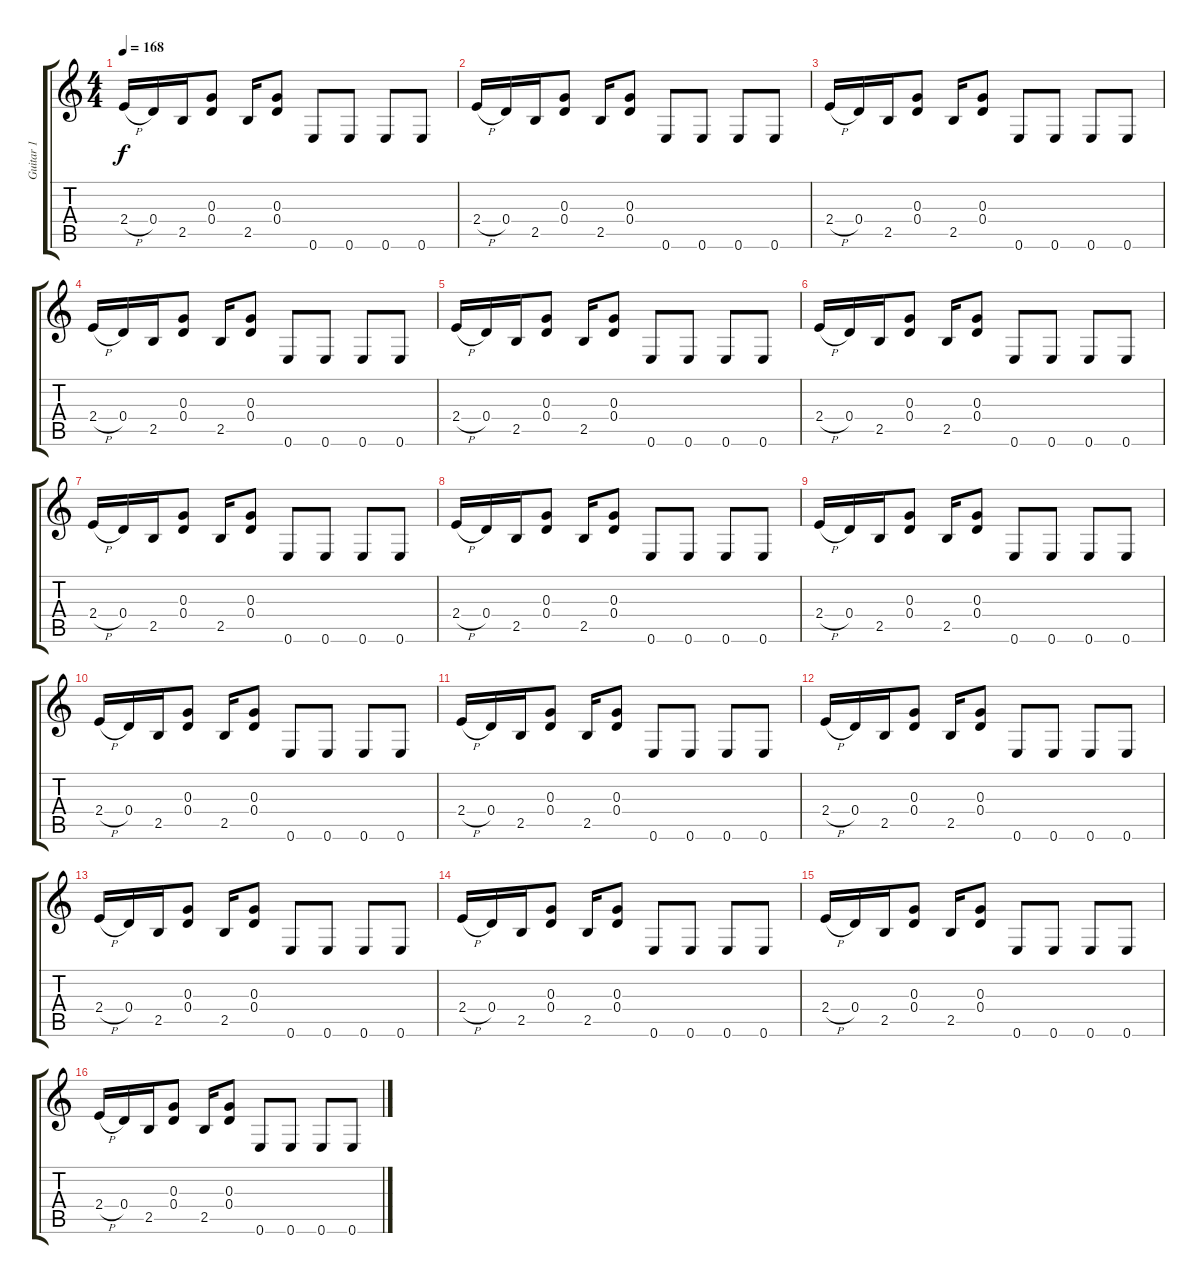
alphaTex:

\track ("Guitar 1" "Guitar 1") {instrument overdrivenguitar}
\staff {score tabs}
\tuning (E4 B3 G3 D3 A2 E2) {hide}
\ts (4 4)
\tempo 168
\clef g2
\ks c
2.4{h}.16{dy f} 0.4.16 2.5.16 (0.3 0.4).8 2.5.16 (0.3 0.4).8 0.6.8 0.6.8 0.6.8 0.6.8 |
2.4{h}.16 0.4.16 2.5.16 (0.3 0.4).8 2.5.16 (0.3 0.4).8 0.6.8 0.6.8 0.6.8 0.6.8 |
2.4{h}.16 0.4.16 2.5.16 (0.3 0.4).8 2.5.16 (0.3 0.4).8 0.6.8 0.6.8 0.6.8 0.6.8 |
2.4{h}.16 0.4.16 2.5.16 (0.3 0.4).8 2.5.16 (0.3 0.4).8 0.6.8 0.6.8 0.6.8 0.6.8 |
2.4{h}.16 0.4.16 2.5.16 (0.3 0.4).8 2.5.16 (0.3 0.4).8 0.6.8 0.6.8 0.6.8 0.6.8 |
2.4{h}.16 0.4.16 2.5.16 (0.3 0.4).8 2.5.16 (0.3 0.4).8 0.6.8 0.6.8 0.6.8 0.6.8 |
2.4{h}.16 0.4.16 2.5.16 (0.3 0.4).8 2.5.16 (0.3 0.4).8 0.6.8 0.6.8 0.6.8 0.6.8 |
2.4{h}.16 0.4.16 2.5.16 (0.3 0.4).8 2.5.16 (0.3 0.4).8 0.6.8 0.6.8 0.6.8 0.6.8 |
2.4{h}.16 0.4.16 2.5.16 (0.3 0.4).8 2.5.16 (0.3 0.4).8 0.6.8 0.6.8 0.6.8 0.6.8 |
2.4{h}.16 0.4.16 2.5.16 (0.3 0.4).8 2.5.16 (0.3 0.4).8 0.6.8 0.6.8 0.6.8 0.6.8 |
2.4{h}.16 0.4.16 2.5.16 (0.3 0.4).8 2.5.16 (0.3 0.4).8 0.6.8 0.6.8 0.6.8 0.6.8 |
2.4{h}.16 0.4.16 2.5.16 (0.3 0.4).8 2.5.16 (0.3 0.4).8 0.6.8 0.6.8 0.6.8 0.6.8 |
2.4{h}.16 0.4.16 2.5.16 (0.3 0.4).8 2.5.16 (0.3 0.4).8 0.6.8 0.6.8 0.6.8 0.6.8 |
2.4{h}.16 0.4.16 2.5.16 (0.3 0.4).8 2.5.16 (0.3 0.4).8 0.6.8 0.6.8 0.6.8 0.6.8 |
2.4{h}.16 0.4.16 2.5.16 (0.3 0.4).8 2.5.16 (0.3 0.4).8 0.6.8 0.6.8 0.6.8 0.6.8 |
2.4{h}.16 0.4.16 2.5.16 (0.3 0.4).8 2.5.16 (0.3 0.4).8 0.6.8 0.6.8 0.6.8 0.6.8
